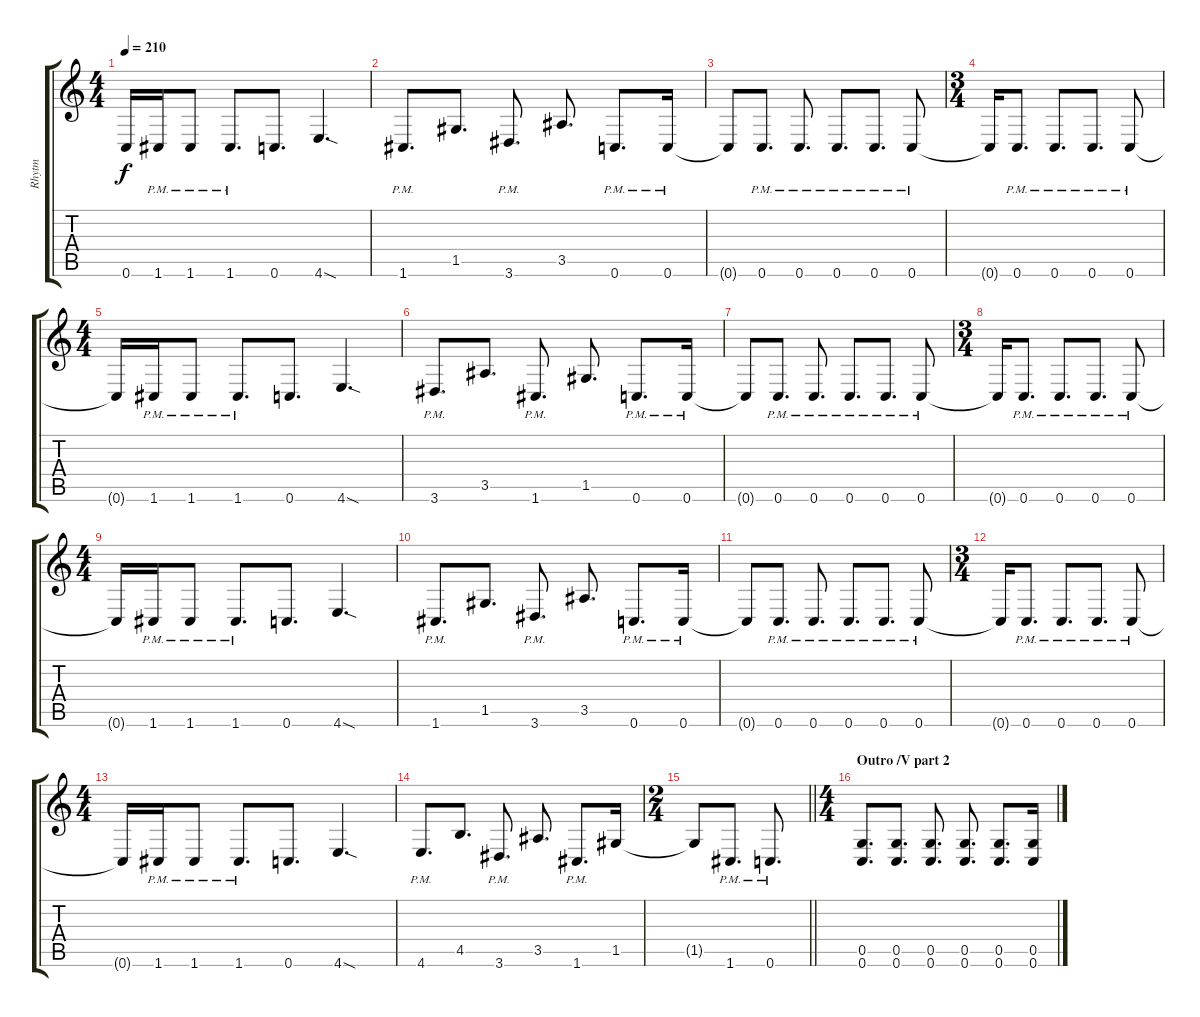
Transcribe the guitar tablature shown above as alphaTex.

\track ("Rhytm" "Rhytm") {instrument distortionguitar}
\staff {score tabs}
\tuning (D4 A3 F3 C3 G2 C2) {hide}
\ts (4 4)
\tempo 210
\clef g2
\ks c
0.6{t}.16{dy f} 1.6{pm}.16 1.6{pm}.8 1.6{pm}.8{d} 0.6.8{d} 4.6{sod}.4{d} |
1.6{pm}.8{d} 1.5.8{d} 3.6{pm}.8{d} 3.5.8{d} 0.6{pm}.8{d} 0.6{pm}.16 |
0.6{t}.8 0.6{pm}.8{d} 0.6{pm}.8{d} 0.6{pm}.8{d} 0.6{pm}.8{d} 0.6{pm}.8 |
\ts (3 4)
0.6{t}.16 0.6{pm}.8{d} 0.6{pm}.8{d} 0.6{pm}.8{d} 0.6{pm}.8 |
\ts (4 4)
0.6{t}.16 1.6{pm}.16 1.6{pm}.8 1.6{pm}.8{d} 0.6.8{d} 4.6{sod}.4{d} |
3.6{pm}.8{d} 3.5.8{d} 1.6{pm}.8{d} 1.5.8{d} 0.6{pm}.8{d} 0.6{pm}.16 |
0.6{t}.8 0.6{pm}.8{d} 0.6{pm}.8{d} 0.6{pm}.8{d} 0.6{pm}.8{d} 0.6{pm}.8 |
\ts (3 4)
0.6{t}.16 0.6{pm}.8{d} 0.6{pm}.8{d} 0.6{pm}.8{d} 0.6{pm}.8 |
\ts (4 4)
0.6{t}.16 1.6{pm}.16 1.6{pm}.8 1.6{pm}.8{d} 0.6.8{d} 4.6{sod}.4{d} |
1.6{pm}.8{d} 1.5.8{d} 3.6{pm}.8{d} 3.5.8{d} 0.6{pm}.8{d} 0.6{pm}.16 |
0.6{t}.8 0.6{pm}.8{d} 0.6{pm}.8{d} 0.6{pm}.8{d} 0.6{pm}.8{d} 0.6{pm}.8 |
\ts (3 4)
0.6{t}.16 0.6{pm}.8{d} 0.6{pm}.8{d} 0.6{pm}.8{d} 0.6{pm}.8 |
\ts (4 4)
0.6{t}.16 1.6{pm}.16 1.6{pm}.8 1.6{pm}.8{d} 0.6.8{d} 4.6{sod}.4{d} |
4.6{pm}.8{d} 4.5.8{d} 3.6{pm}.8{d} 3.5.8{d} 1.6{pm}.8{d} 1.5.16 |
\ts (2 4)
\barLineRight lightlight
1.5{t}.8 1.6{pm}.8{d} 0.6{pm}.8{d} |
\ts (4 4)
\section ("" "Outro /V part 2")
(0.5 0.6).8{d} (0.5 0.6).8{d} (0.5 0.6).8{d} (0.5 0.6).8{d} (0.5 0.6).8{d} (0.5 0.6).16
